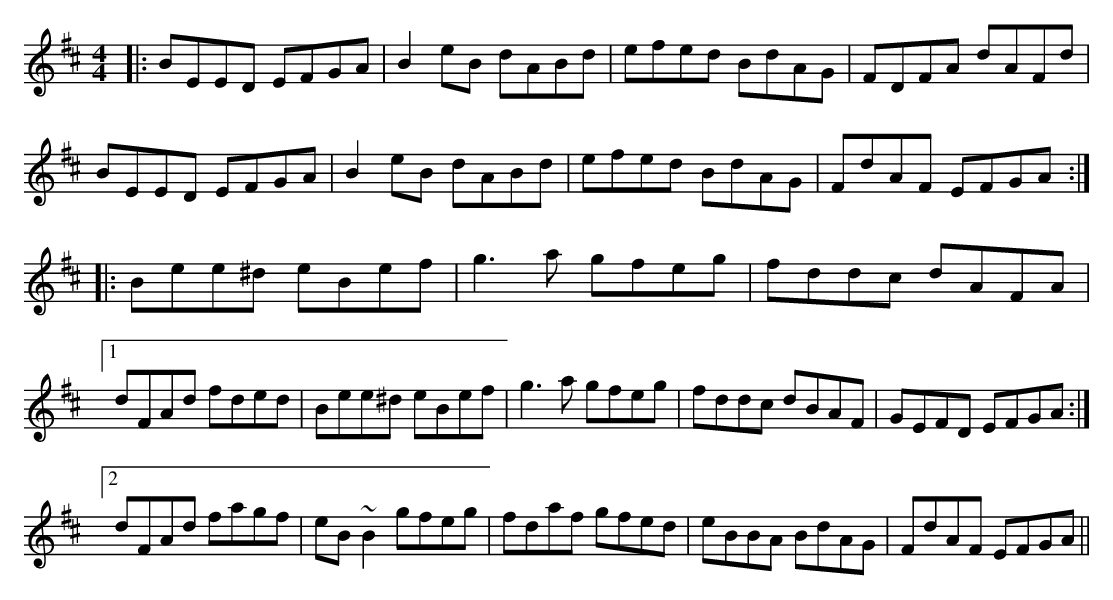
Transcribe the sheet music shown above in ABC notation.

X:1
M:4/4
K:Edor
|:BEED EFGA|B2 eB dABd|efed BdAG|FDFA dAFd|
BEED EFGA|B2 eB dABd|efed BdAG|FdAF EFGA:|
|:Bee^d eBef|g3 a gfeg|fddc dAFA|
[1 dFAd fded|Bee^d eBef|g3 a gfeg|fddc dBAF|GEFD EFGA:|
[2 dFAd fagf|eB~B2 gfeg|fdaf gfed|eBBA BdAG|FdAF EFGA||
